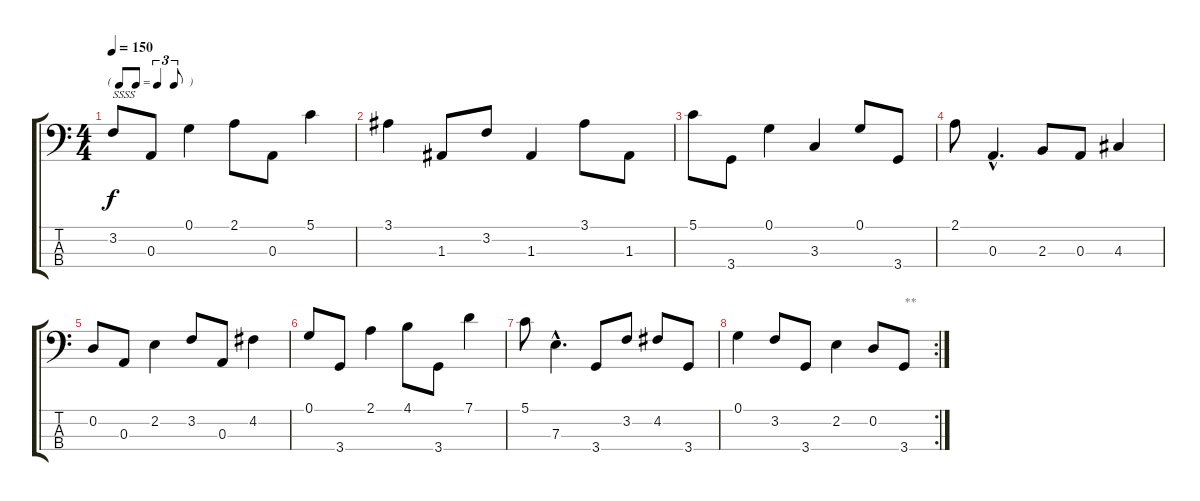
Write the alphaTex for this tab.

\track "" {instrument acousticbass}
\staff {score tabs}
\tuning (G2 D2 A1 E1) {hide}
\ts (4 4)
\tf triplet8th
\tempo 150
\clef f4
\ks c
3.2.8{txt "SSSS" dy f} 0.3.8 0.1.4 2.1.8 0.3.8 5.1.4 |
3.1.4 1.3.8 3.2.8 1.3.4 3.1.8 1.3.8 |
5.1.8 3.4.8 0.1.4 3.3.4 0.1.8 3.4.8 |
2.1.8 0.3{hac}.4{d} 2.3.8 0.3.8 4.3.4 |
0.2.8 0.3.8 2.2.4 3.2.8 0.3.8 4.2.4 |
0.1.8 3.4.8 2.1.4 4.1.8 3.4.8 7.1.4 |
5.1.8 7.3{hac}.4{d} 3.4.8 3.2.8 4.2.8 3.4.8 |
\rc 2
0.1.4 3.2.8 3.4.8 2.2.4 0.2.8 3.4.8{txt "**"}
